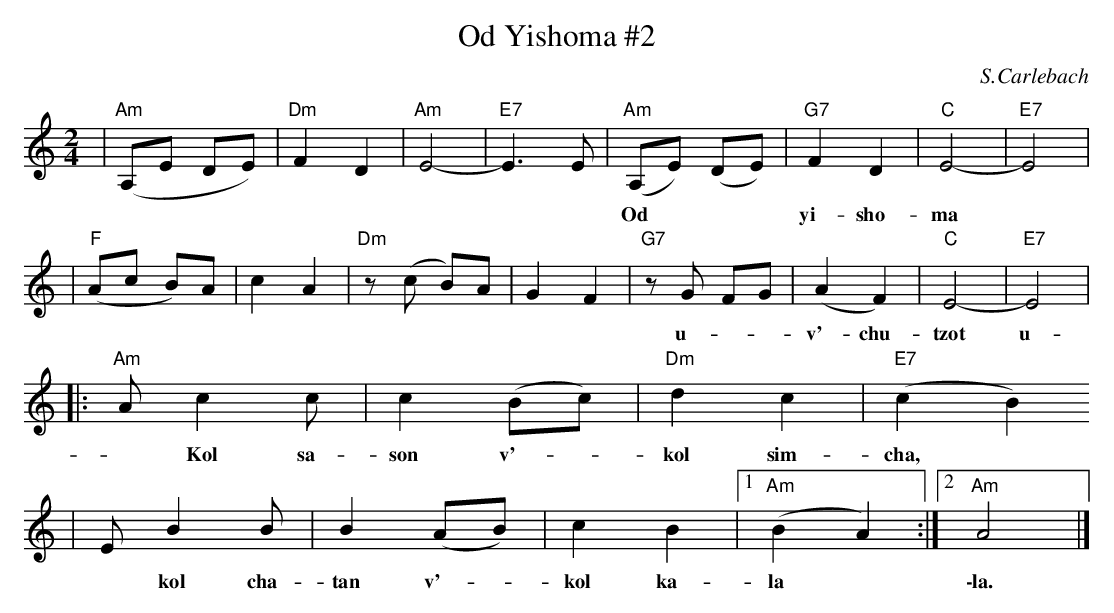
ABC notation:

X:1
T: Od Yishoma #2
C: S.Carlebach
M: 2/4
L: 1/8
K: Am
| "Am"(A,E DE) | "Dm"F2 D2 | "Am"E4- | "E7"E3 E \
| "Am"(A,E) (DE) | "G7"F2 D2 | "C"E4- | "E7"E4 |
w: Od*** yi-sho-ma* b'-a-*rey* y'-hu-da
| "F"(Ac B)A | c2 A2 |  "Dm"z(c B)A | G2 F2 \
| "G7"zG FG | (A2 F2) | "C"E4- | "E7"E4 |
w: u-**v'-chu-tzot u-*v'-chu-tzot Y'-ru-sha-la-*yim.
|: "Am"Ac2 c | c2 (Bc) | "Dm"d2 c2 | "E7"(c2 B2)
w: ~ Kol sa-son v'-*kol sim-cha,*
| EB2 B | B2 (AB) | c2 B2 |1 "Am"(B2 A2) :|2 "Am"A4 |]
w: ~ kol cha-tan v'-*kol ka-la* \-la.
